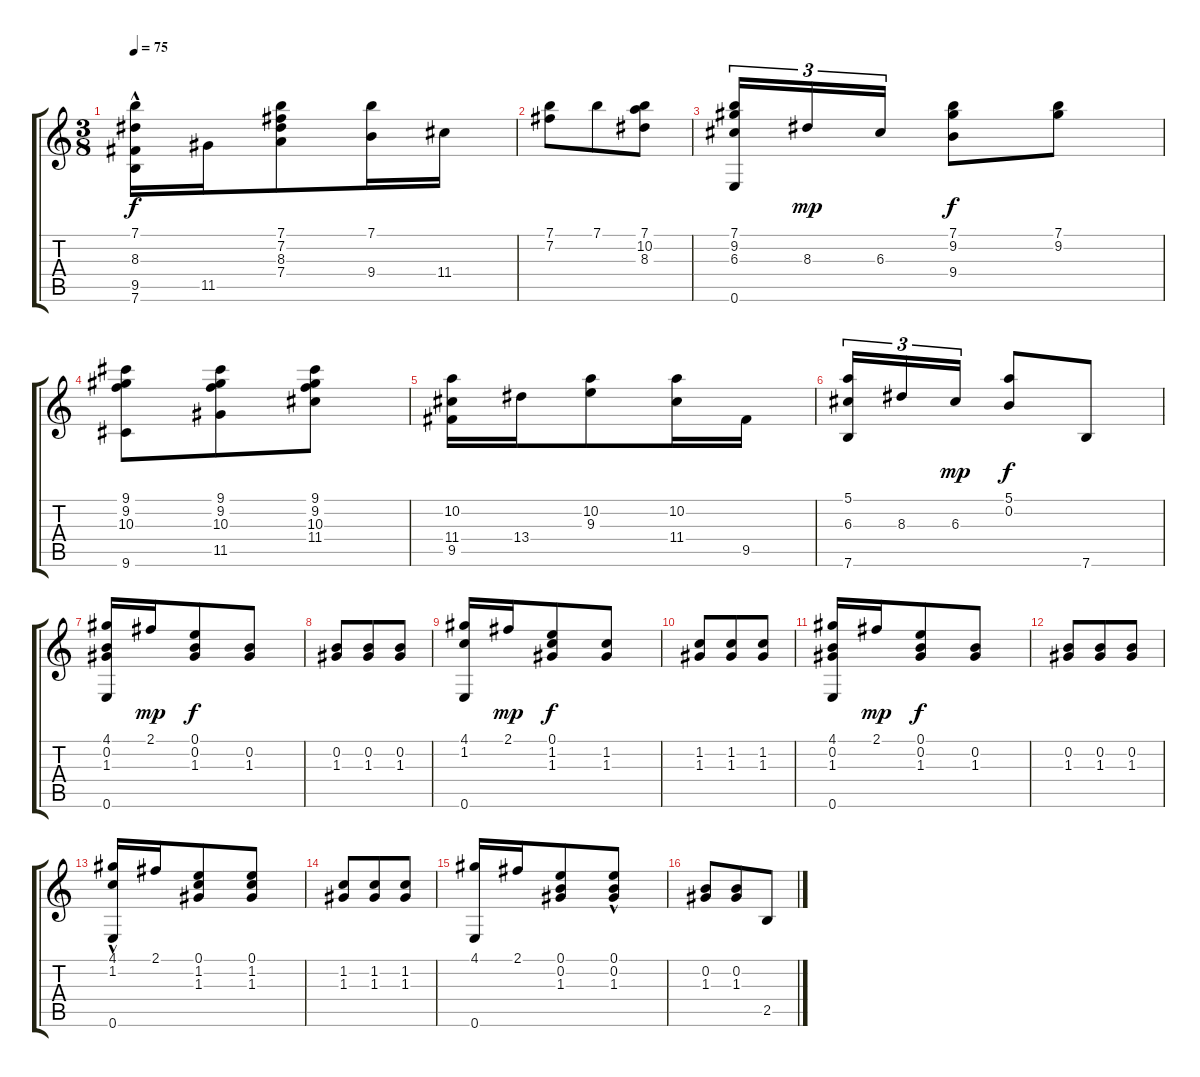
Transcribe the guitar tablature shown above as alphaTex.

\track "" {instrument acousticguitarnylon}
\staff {score tabs}
\tuning (E4 B3 G3 D3 A2 E2) {hide}
\ts (3 8)
\tempo 75
\clef g2
\ks c
(7.1 8.3 9.5 7.6{hac}).16{dy f} 11.5.16 (7.1 7.2 8.3 7.4).8 (7.1 9.4).16 11.4.16 |
(7.1 7.2).8 7.1.8 (7.1 10.2 8.3).8 |
(7.1 9.2 6.3 0.6).16{tu (3 2)} 8.3.16{tu (3 2) dy mp} 6.3.16{tu (3 2)} (7.1 9.2 9.4).8{dy f} (7.1 9.2).8 |
(9.1 9.2 10.3 9.6).8 (9.1 9.2 10.3 11.5).8 (9.1 9.2 10.3 11.4).8 |
(10.2 11.4 9.5).16 13.4.16 (10.2 9.3).8 (10.2 11.4).16 9.5.16 |
(5.1 6.3 7.6).16{tu (3 2)} 8.3.16{tu (3 2)} 6.3.16{tu (3 2) dy mp} (5.1 0.2).8{dy f} 7.6.8 |
(4.1 0.2 1.3 0.6).16 2.1.16{dy mp} (0.1 0.2 1.3).8{dy f} (0.2 1.3).8 |
(0.2 1.3).8 (0.2 1.3).8 (0.2 1.3).8 |
(4.1 1.2 0.6).16 2.1.16{dy mp} (0.1 1.2 1.3).8{dy f} (1.2 1.3).8 |
(1.2 1.3).8 (1.2 1.3).8 (1.2 1.3).8 |
(4.1 0.2 1.3 0.6).16 2.1.16{dy mp} (0.1 0.2 1.3).8{dy f} (0.2 1.3).8 |
(0.2 1.3).8 (0.2 1.3).8 (0.2 1.3).8 |
(4.1 1.2 0.6{hac}).16 2.1.16 (0.1 1.2 1.3).8 (0.1 1.2 1.3).8 |
(1.2 1.3).8 (1.2 1.3).8 (1.2 1.3).8 |
(4.1 0.6).16 2.1.16 (0.1 0.2 1.3).8 (0.1{hac} 0.2 1.3).8 |
(0.2 1.3).8 (0.2 1.3).8 2.5.8
